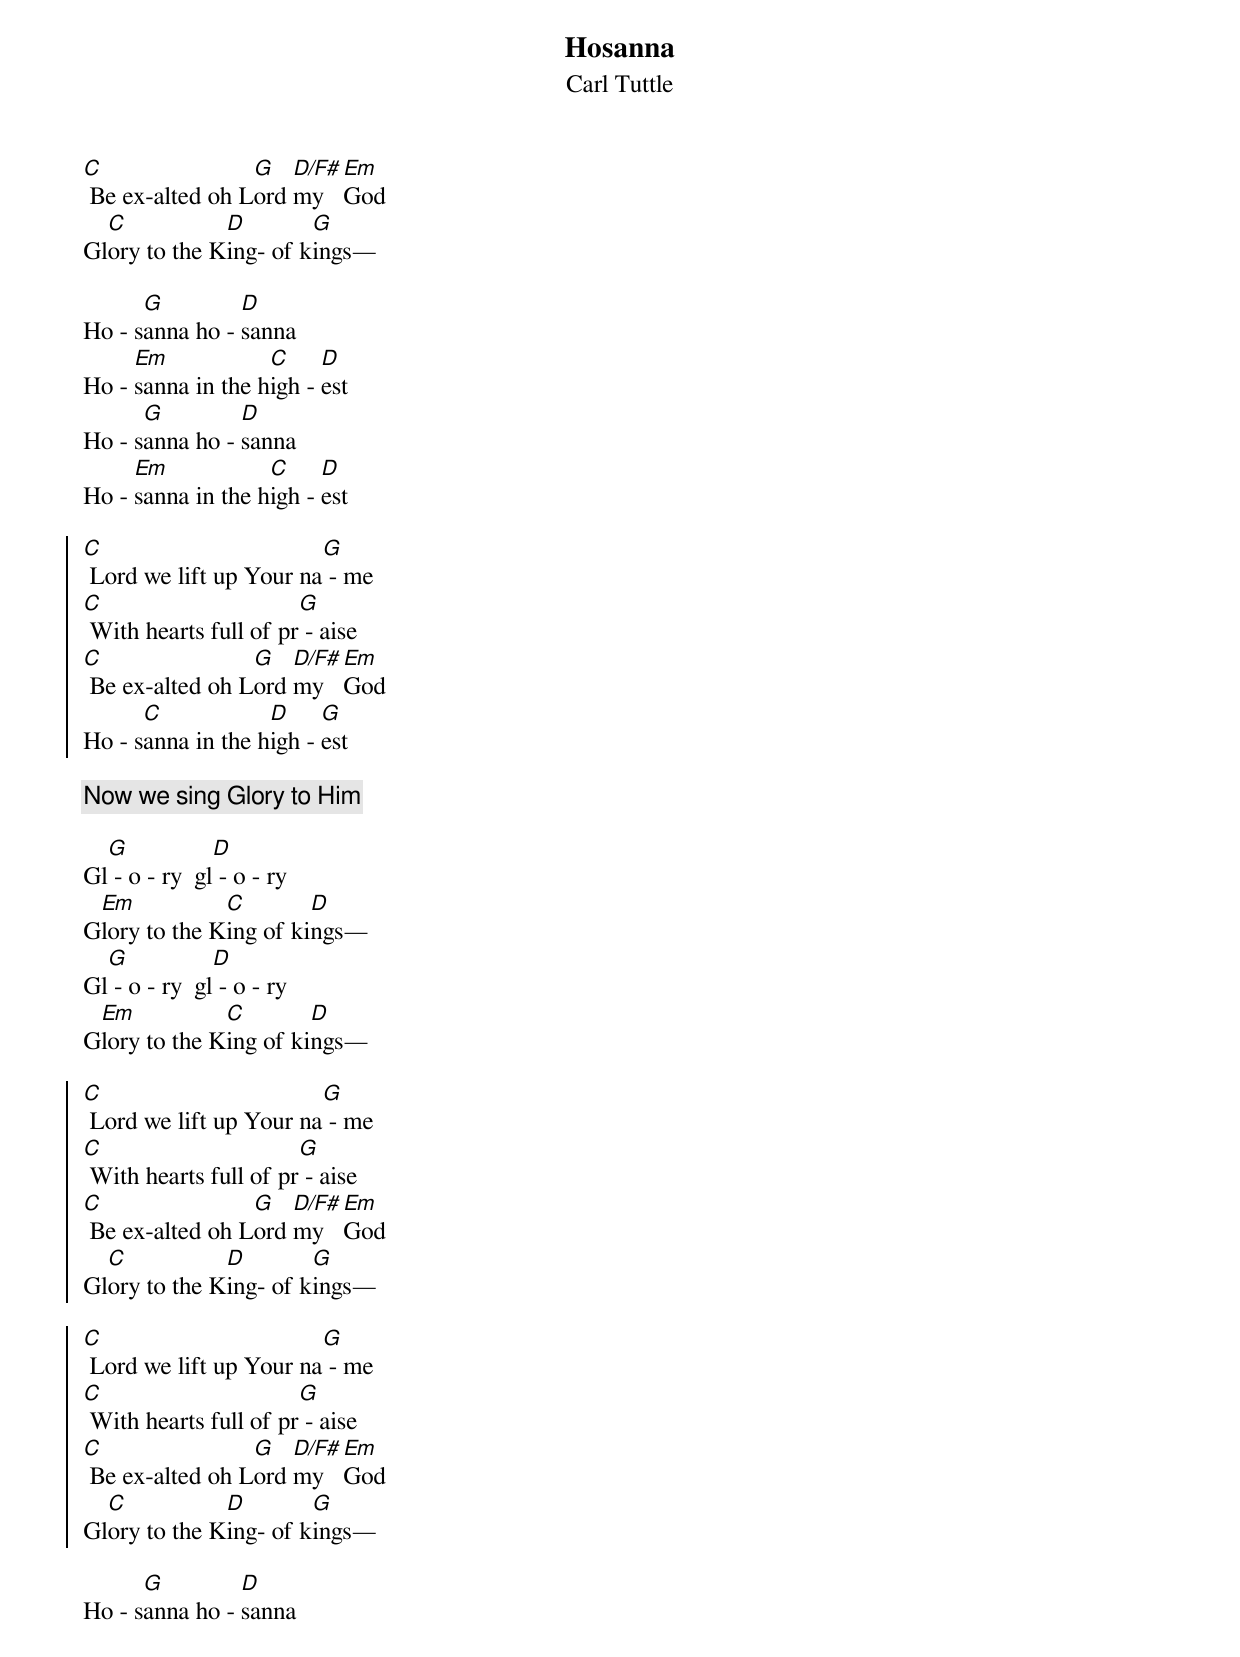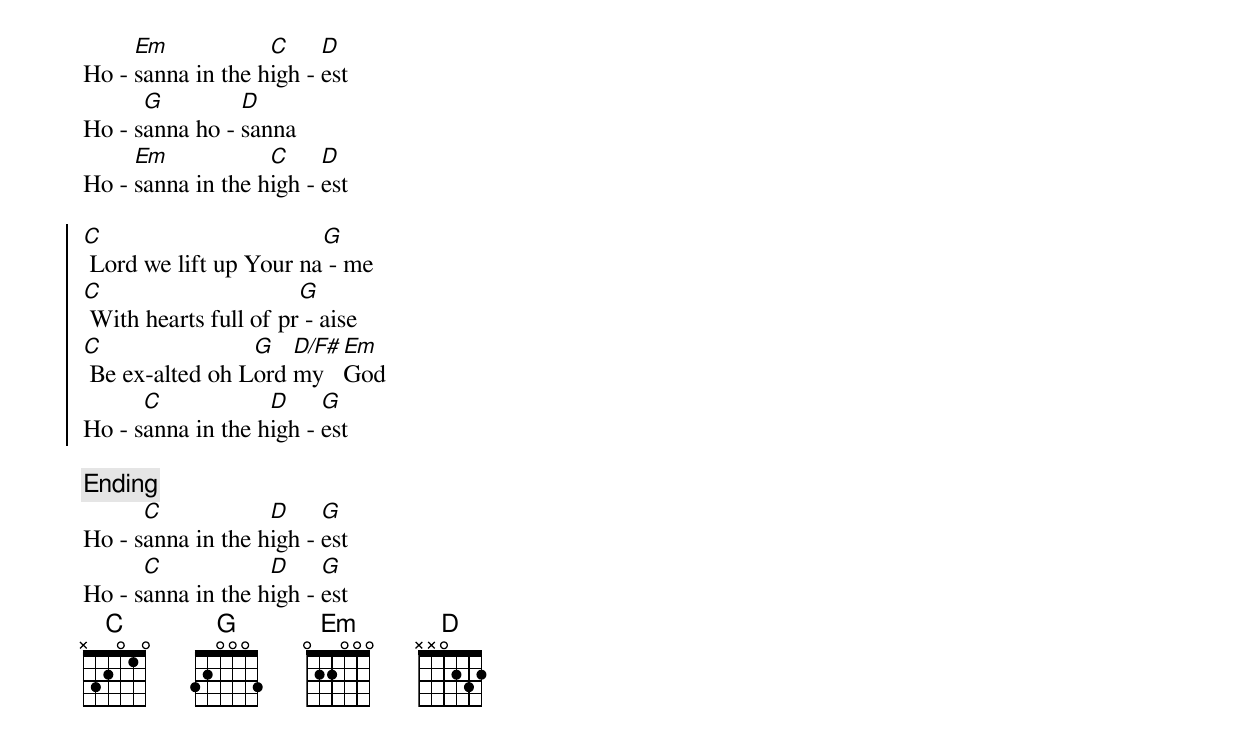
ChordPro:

{title:Hosanna}
{subtitle:Carl Tuttle}
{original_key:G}
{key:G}
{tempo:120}
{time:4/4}
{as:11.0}

[C] Be ex-alted oh L[G]ord [D/F#]my   [Em]God
Gl[C]ory to the K[D]ing- of k[G]ings—

Ho - s[G]anna ho - [D]sanna
Ho - [Em]sanna in the h[C]igh - [D]est
Ho - s[G]anna ho - [D]sanna
Ho - [Em]sanna in the h[C]igh - [D]est

{soc}
[C] Lord we lift up Your na[G] - me
[C] With hearts full of pr[G] - aise
[C] Be ex-alted oh L[G]ord [D/F#]my   [Em]God
Ho - s[C]anna in the h[D]igh - [G]est
{eoc}

{c:Now we sing Glory to Him}

Gl[G] - o - ry  gl[D] - o - ry
G[Em]lory to the K[C]ing of ki[D]ngs—
Gl[G] - o - ry  gl[D] - o - ry
G[Em]lory to the K[C]ing of ki[D]ngs—

{soc}
[C] Lord we lift up Your na[G] - me
[C] With hearts full of pr[G] - aise
[C] Be ex-alted oh L[G]ord [D/F#]my   [Em]God
Gl[C]ory to the K[D]ing- of k[G]ings—

[C] Lord we lift up Your na[G] - me
[C] With hearts full of pr[G] - aise
[C] Be ex-alted oh L[G]ord [D/F#]my   [Em]God
Gl[C]ory to the K[D]ing- of k[G]ings—
{eoc}

Ho - s[G]anna ho - [D]sanna
Ho - [Em]sanna in the h[C]igh - [D]est
Ho - s[G]anna ho - [D]sanna
Ho - [Em]sanna in the h[C]igh - [D]est

{soc}
[C] Lord we lift up Your na[G] - me
[C] With hearts full of pr[G] - aise
[C] Be ex-alted oh L[G]ord [D/F#]my   [Em]God
Ho - s[C]anna in the h[D]igh - [G]est
{eoc}

{c:Ending}
Ho - s[C]anna in the h[D]igh - [G]est
Ho - s[C]anna in the h[D]igh - [G]est
